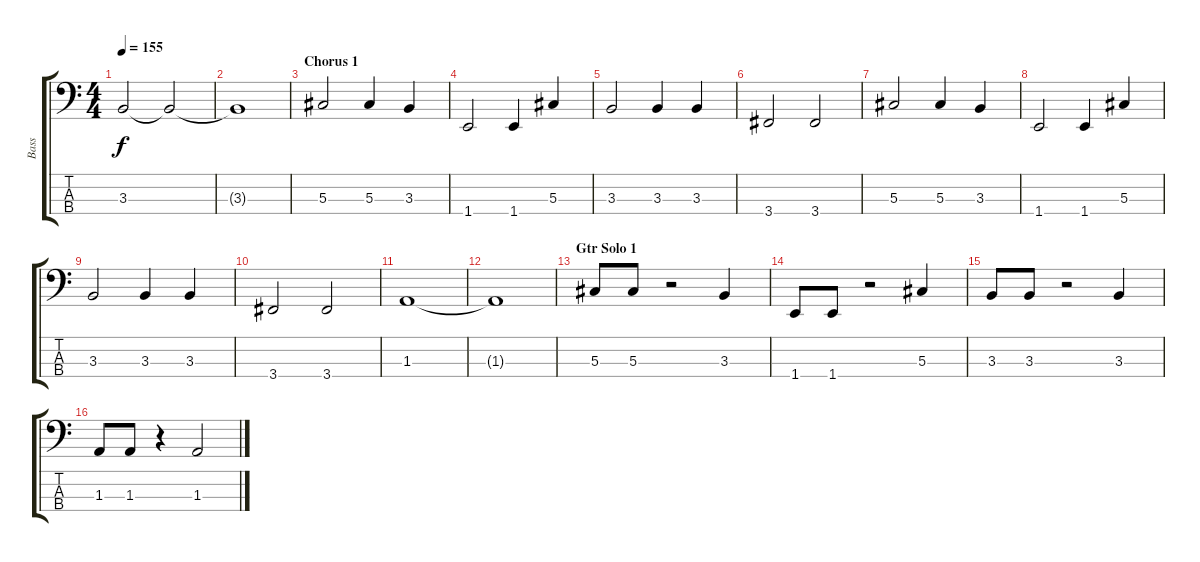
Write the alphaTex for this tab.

\track ("Bass" "Bass") {instrument electricbassfinger}
\staff {score tabs}
\tuning (Gb2 Db2 Ab1 Eb1) {hide}
\ts (4 4)
\tempo 155
\clef f4
\ks c
3.3.2{dy f} 3.3{t}.2 |
3.3{t}.1 |
\section ("" "Chorus 1")
5.3.2 5.3.4 3.3.4 |
1.4.2 1.4.4 5.3.4 |
3.3.2 3.3.4 3.3.4 |
3.4.2 3.4.2 |
5.3.2 5.3.4 3.3.4 |
1.4.2 1.4.4 5.3.4 |
3.3.2 3.3.4 3.3.4 |
3.4.2 3.4.2 |
1.3.1 |
1.3{t}.1 |
\section ("" "Gtr Solo 1")
5.3.8 5.3.8 r.2 3.3.4 |
1.4.8 1.4.8 r.2 5.3.4 |
3.3.8 3.3.8 r.2 3.3.4 |
1.3.8 1.3.8 r.4 1.3.2
